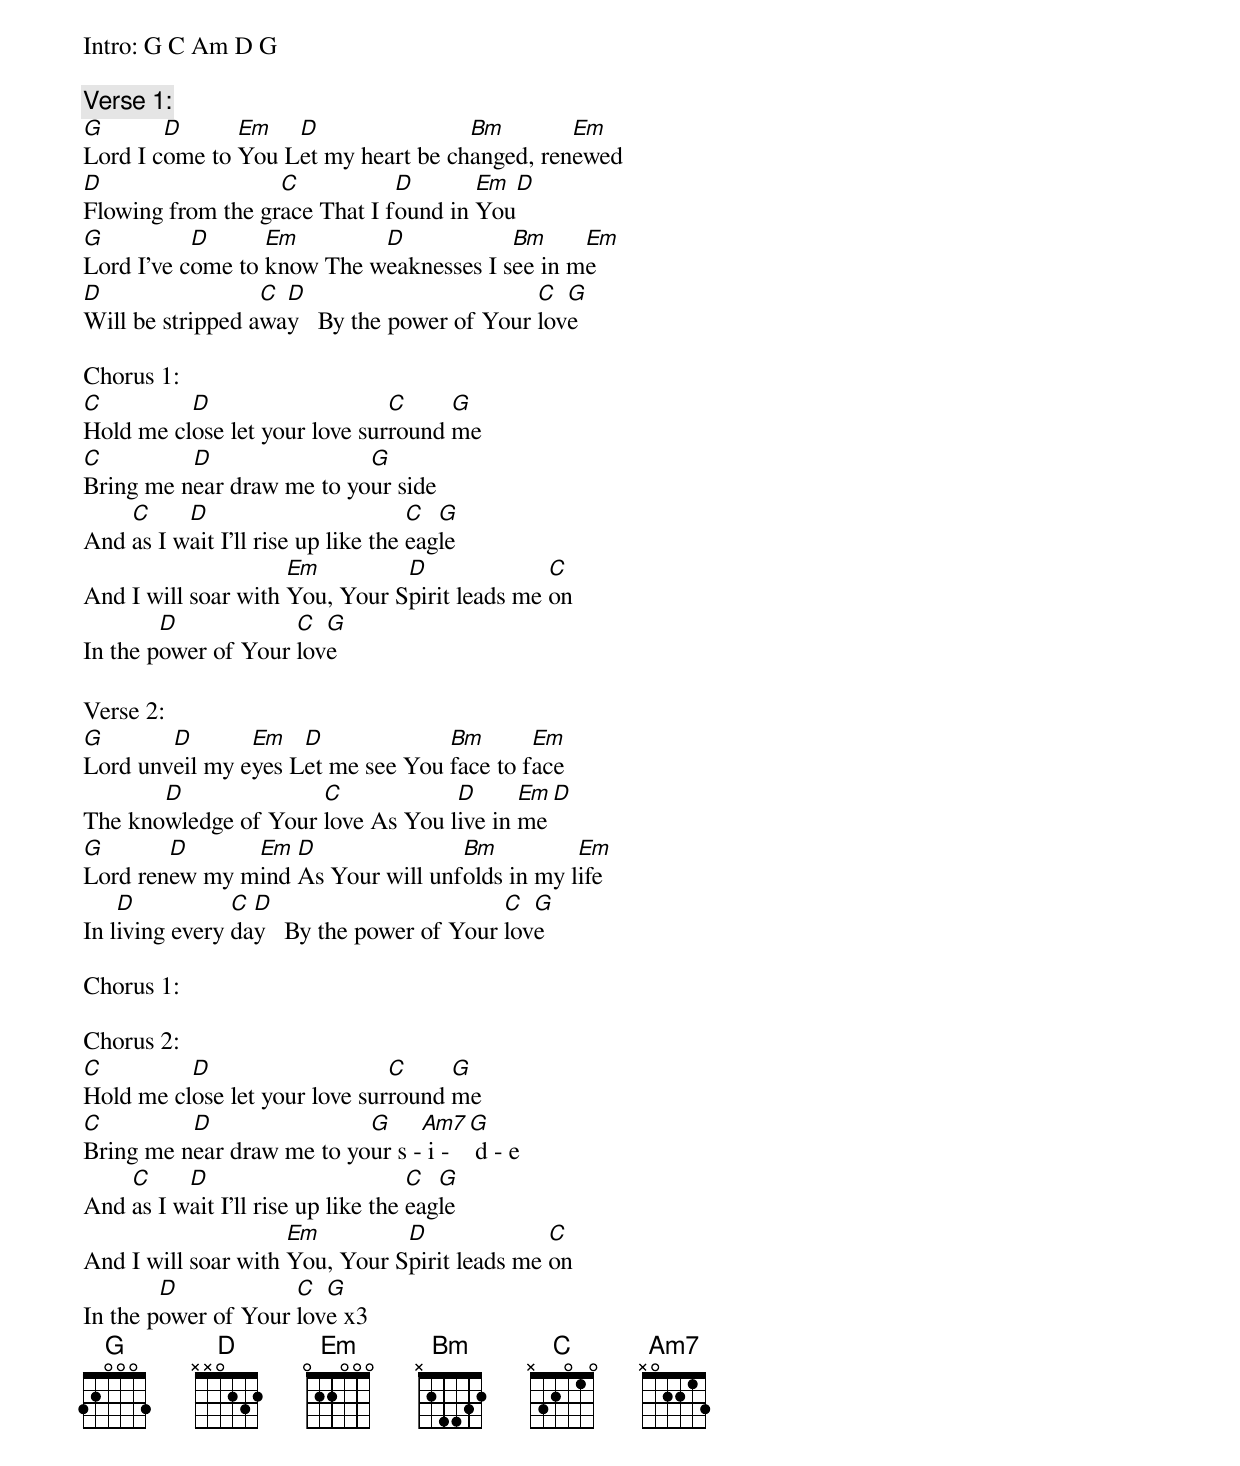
Intro: G C Am D G

Verse 1:
G       D      Em   D                Bm        Em
Lord I come to You Let my heart be changed, renewed
D                  C           D       Em  D
Flowing from the grace That I found in You
G          D      Em        D            Bm     Em
Lord I've come to know The weaknesses I see in me
D                 C D                        C  G
Will be stripped away   By the power of Your love

Chorus 1:
C         D                    C     G
Hold me close let your love surround me
C         D                G
Bring me near draw me to your side
    C     D                         C  G
And as I wait I'll rise up like the eagle
                     Em         D              C
And I will soar with You, Your Spirit leads me on
        D            C  G
In the power of Your love
<page break>
Verse 2:
G       D       Em   D             Bm       Em
Lord unveil my eyes Let me see You face to face
       D              C            D      Em D
The knowledge of Your love As You live in me
G       D      Em  D               Bm          Em
Lord renew my mind As Your will unfolds in my life
    D           C D                        C  G
In living every day   By the power of Your love

Chorus 1:

Chorus 2:
C         D                    C     G
Hold me close let your love surround me
C         D                G     Am7 G
Bring me near draw me to your s - i - d - e
    C     D                         C  G
And as I wait I'll rise up like the eagle
                     Em         D              C
And I will soar with You, Your Spirit leads me on
        D            C  G
In the power of Your love x3
